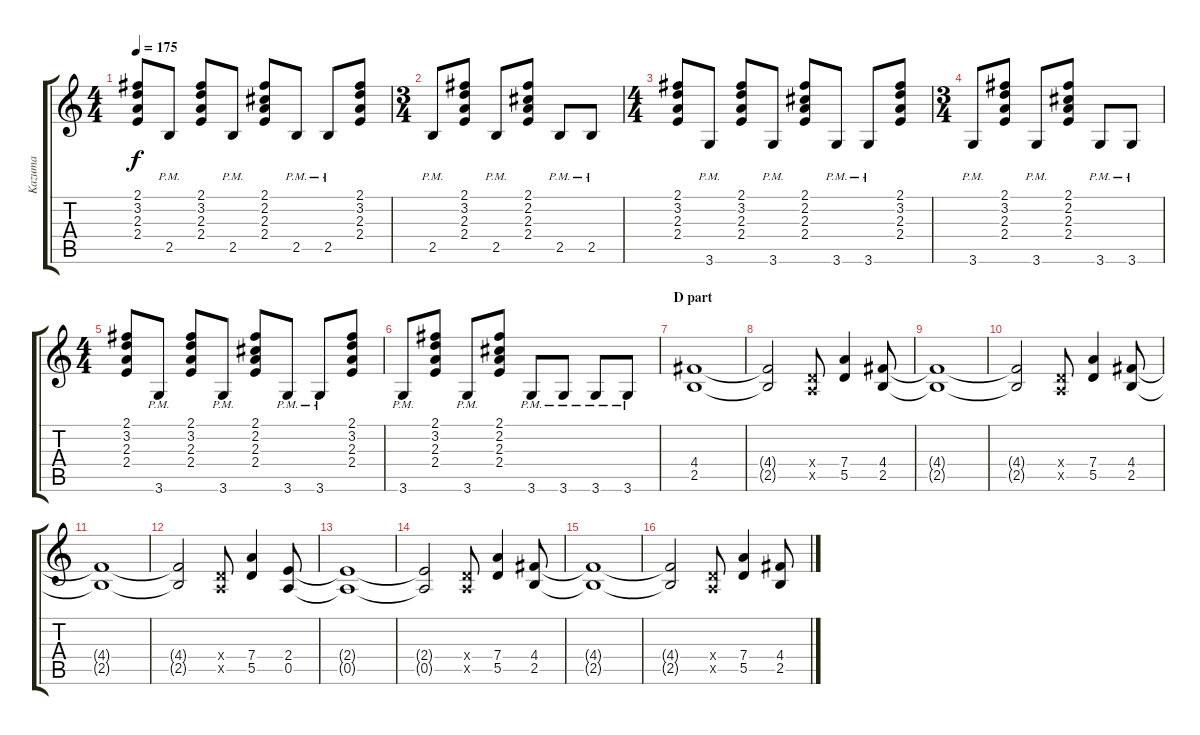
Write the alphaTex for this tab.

\track ("Kazuma" "Kazuma") {instrument distortionguitar}
\staff {score tabs}
\tuning (E4 B3 G3 D3 A2 E2) {hide}
\ts (4 4)
\tempo 175
\clef g2
\ks c
(2.1 3.2 2.3 2.4).8{dy f} 2.5{pm}.8 (2.1 3.2 2.3 2.4).8 2.5{pm}.8 (2.1 2.2 2.3 2.4).8 2.5{pm}.8 2.5{pm}.8 (2.1 3.2 2.3 2.4).8 |
\ts (3 4)
2.5{pm}.8 (2.1 3.2 2.3 2.4).8 2.5{pm}.8 (2.1 2.2 2.3 2.4).8 2.5{pm}.8 2.5{pm}.8 |
\ts (4 4)
(2.1 3.2 2.3 2.4).8 3.6{pm}.8 (2.1 3.2 2.3 2.4).8 3.6{pm}.8 (2.1 2.2 2.3 2.4).8 3.6{pm}.8 3.6{pm}.8 (2.1 3.2 2.3 2.4).8 |
\ts (3 4)
3.6{pm}.8 (2.1 3.2 2.3 2.4).8 3.6{pm}.8 (2.1 2.2 2.3 2.4).8 3.6{pm}.8 3.6{pm}.8 |
\ts (4 4)
(2.1 3.2 2.3 2.4).8 3.6{pm}.8 (2.1 3.2 2.3 2.4).8 3.6{pm}.8 (2.1 2.2 2.3 2.4).8 3.6{pm}.8 3.6{pm}.8 (2.1 3.2 2.3 2.4).8 |
3.6{pm}.8 (2.1 3.2 2.3 2.4).8 3.6{pm}.8 (2.1 2.2 2.3 2.4).8 3.6{pm}.8 3.6{pm}.8 3.6{pm}.8 3.6{pm}.8 |
\section ("" "D part")
(4.4 2.5).1 |
(4.4{t} 2.5{t}).2 (0.4{x} 0.5{x}).8 (7.4 5.5).4 (4.4 2.5).8 |
(4.4{t} 2.5{t}).1 |
(4.4{t} 2.5{t}).2 (0.4{x} 0.5{x}).8 (7.4 5.5).4 (4.4 2.5).8 |
(4.4{t} 2.5{t}).1 |
(4.4{t} 2.5{t}).2 (0.4{x} 0.5{x}).8 (7.4 5.5).4 (2.4 0.5).8 |
(2.4{t} 0.5{t}).1 |
(2.4{t} 0.5{t}).2 (0.4{x} 0.5{x}).8 (7.4 5.5).4 (4.4 2.5).8 |
(4.4{t} 2.5{t}).1 |
(4.4{t} 2.5{t}).2 (0.4{x} 0.5{x}).8 (7.4 5.5).4 (4.4 2.5).8
